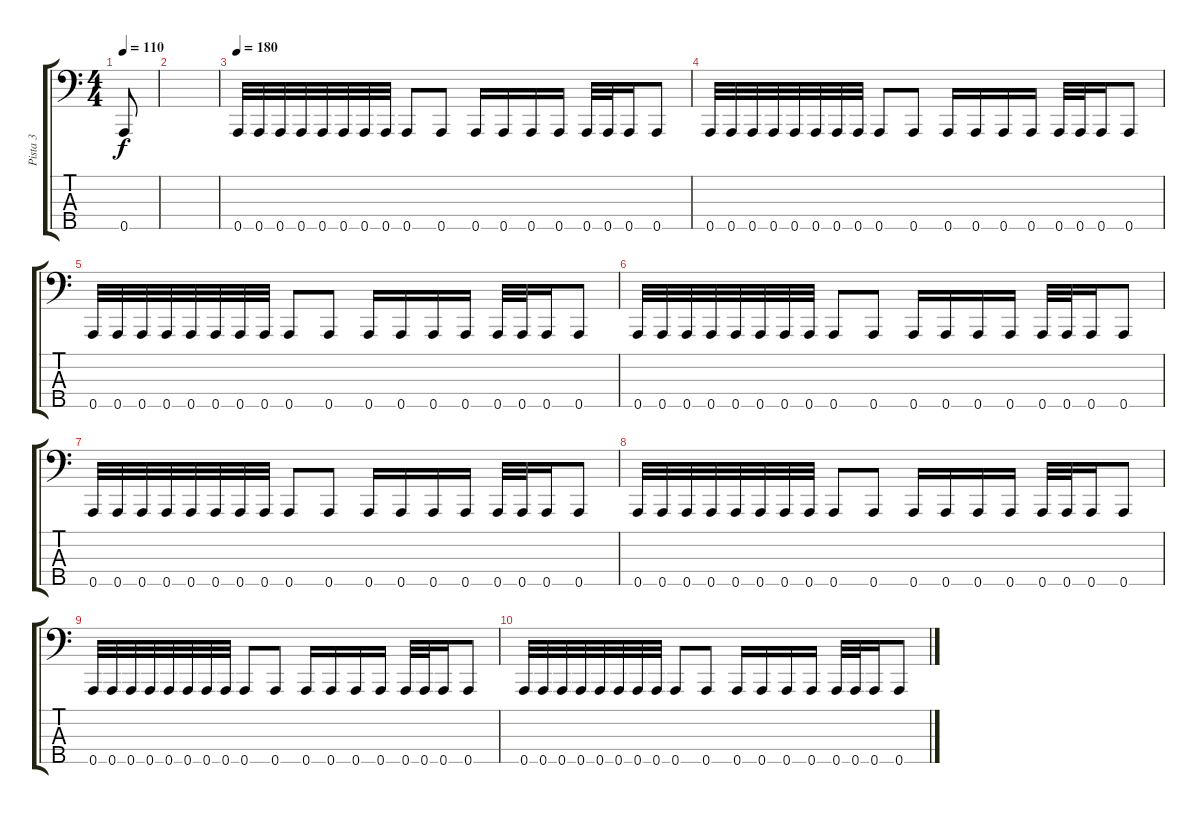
\track ("Pista 3" "Pista 3") {instrument slapbass1}
\staff {score tabs}
\tuning (F2 C2 G1 D1 A0) {hide}
\ts (4 4)
\tempo 110
\clef f4
\ks c
0.5.8{dy f} |
|
\tempo 180
0.5.32{instrument slapbass1} 0.5.32 0.5.32 0.5.32 0.5.32 0.5.32 0.5.32 0.5.32 0.5.8 0.5.8 0.5.16 0.5.16 0.5.16 0.5.16 0.5.32 0.5.32 0.5.16 0.5.8 |
0.5.32 0.5.32 0.5.32 0.5.32 0.5.32 0.5.32 0.5.32 0.5.32 0.5.8 0.5.8 0.5.16 0.5.16 0.5.16 0.5.16 0.5.32 0.5.32 0.5.16 0.5.8 |
0.5.32 0.5.32 0.5.32 0.5.32 0.5.32 0.5.32 0.5.32 0.5.32 0.5.8 0.5.8 0.5.16 0.5.16 0.5.16 0.5.16 0.5.32 0.5.32 0.5.16 0.5.8 |
0.5.32 0.5.32 0.5.32 0.5.32 0.5.32 0.5.32 0.5.32 0.5.32 0.5.8 0.5.8 0.5.16 0.5.16 0.5.16 0.5.16 0.5.32 0.5.32 0.5.16 0.5.8 |
0.5.32 0.5.32 0.5.32 0.5.32 0.5.32 0.5.32 0.5.32 0.5.32 0.5.8 0.5.8 0.5.16 0.5.16 0.5.16 0.5.16 0.5.32 0.5.32 0.5.16 0.5.8 |
0.5.32 0.5.32 0.5.32 0.5.32 0.5.32 0.5.32 0.5.32 0.5.32 0.5.8 0.5.8 0.5.16 0.5.16 0.5.16 0.5.16 0.5.32 0.5.32 0.5.16 0.5.8 |
0.5.32 0.5.32 0.5.32 0.5.32 0.5.32 0.5.32 0.5.32 0.5.32 0.5.8 0.5.8 0.5.16 0.5.16 0.5.16 0.5.16 0.5.32 0.5.32 0.5.16 0.5.8 |
0.5.32 0.5.32 0.5.32 0.5.32 0.5.32 0.5.32 0.5.32 0.5.32 0.5.8 0.5.8 0.5.16 0.5.16 0.5.16 0.5.16 0.5.32 0.5.32 0.5.16 0.5.8
